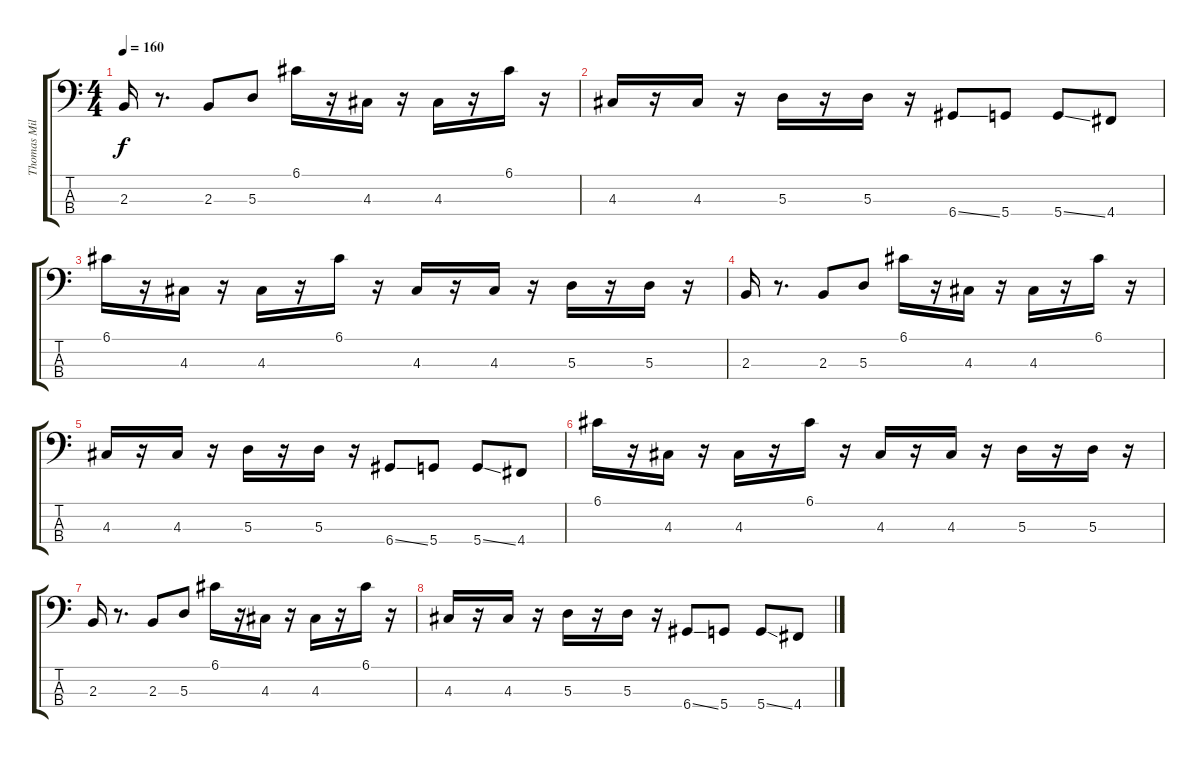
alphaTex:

\track ("Thomas Miller (Bass)" "Thomas Mil") {instrument electricbassfinger}
\staff {score tabs}
\tuning (G2 D2 A1 D1) {hide}
\ts (4 4)
\tempo 160
\clef f4
\ks c
2.3.16{dy f} r.8{d} 2.3.8 5.3.8 6.1.16 r.16 4.3.16 r.16 4.3.16 r.16 6.1.16 r.16 |
4.3.16 r.16 4.3.16 r.16 5.3.16 r.16 5.3.16 r.16 6.4{ss}.8 5.4.8 5.4{ss}.8 4.4.8 |
6.1.16 r.16 4.3.16 r.16 4.3.16 r.16 6.1.16 r.16 4.3.16 r.16 4.3.16 r.16 5.3.16 r.16 5.3.16 r.16 |
2.3.16 r.8{d} 2.3.8 5.3.8 6.1.16 r.16 4.3.16 r.16 4.3.16 r.16 6.1.16 r.16 |
4.3.16 r.16 4.3.16 r.16 5.3.16 r.16 5.3.16 r.16 6.4{ss}.8 5.4.8 5.4{ss}.8 4.4.8 |
6.1.16 r.16 4.3.16 r.16 4.3.16 r.16 6.1.16 r.16 4.3.16 r.16 4.3.16 r.16 5.3.16 r.16 5.3.16 r.16 |
2.3.16 r.8{d} 2.3.8 5.3.8 6.1.16 r.16 4.3.16 r.16 4.3.16 r.16 6.1.16 r.16 |
4.3.16 r.16 4.3.16 r.16 5.3.16 r.16 5.3.16 r.16 6.4{ss}.8 5.4.8 5.4{ss}.8 4.4.8
